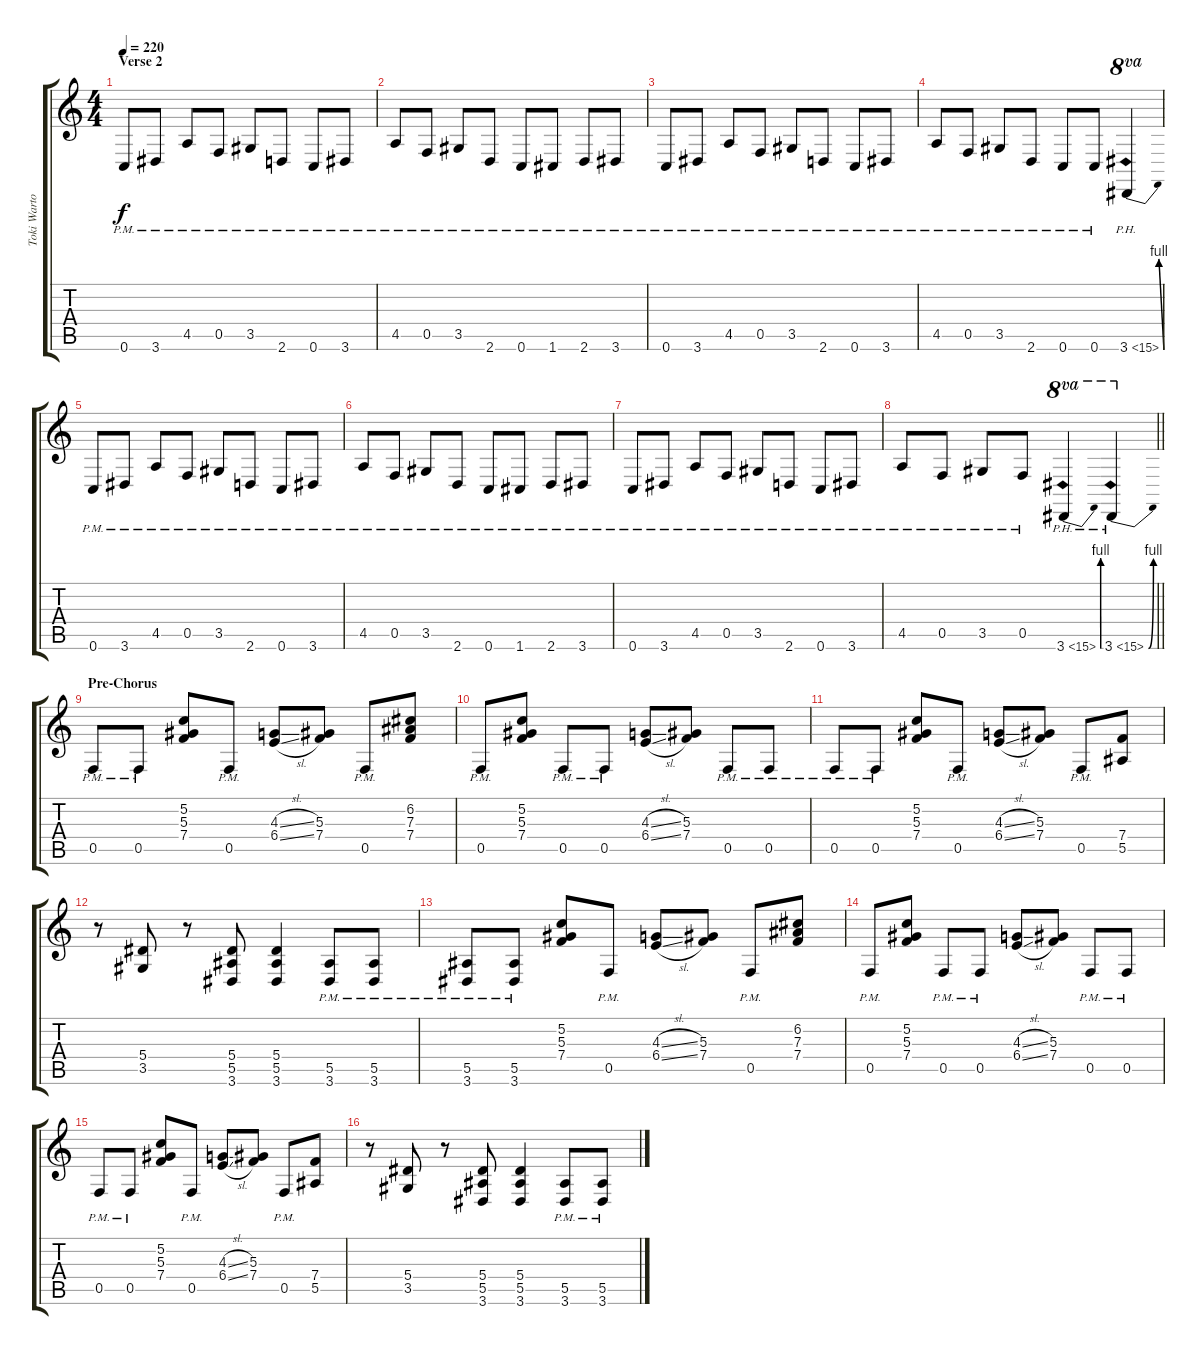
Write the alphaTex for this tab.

\track ("Toki Wartooth (Rhythm Guitar)" "Toki Warto") {instrument distortionguitar}
\staff {score tabs}
\tuning (C4 G3 Eb3 Bb2 F2 C2) {hide}
\ts (4 4)
\section ("" "Verse 2")
\tempo 220
\clef g2
\ks c
0.6{pm}.8{dy f} 3.6{pm}.8 4.5{pm}.8 0.5{pm}.8 3.5{pm}.8 2.6{pm}.8 0.6{pm}.8 3.6{pm}.8 |
4.5{pm}.8 0.5{pm}.8 3.5{pm}.8 2.6{pm}.8 0.6{pm}.8 1.6{pm}.8 2.6{pm}.8 3.6{pm}.8 |
0.6{pm}.8 3.6{pm}.8 4.5{pm}.8 0.5{pm}.8 3.5{pm}.8 2.6{pm}.8 0.6{pm}.8 3.6{pm}.8 |
4.5{pm}.8 0.5{pm}.8 3.5{pm}.8 2.6{pm}.8 0.6{pm}.8 0.6{pm}.8 3.6{be (bend 0 0 60 4) ph 12}.4{ot 8va} |
0.6{pm}.8 3.6{pm}.8 4.5{pm}.8 0.5{pm}.8 3.5{pm}.8 2.6{pm}.8 0.6{pm}.8 3.6{pm}.8 |
4.5{pm}.8 0.5{pm}.8 3.5{pm}.8 2.6{pm}.8 0.6{pm}.8 1.6{pm}.8 2.6{pm}.8 3.6{pm}.8 |
0.6{pm}.8 3.6{pm}.8 4.5{pm}.8 0.5{pm}.8 3.5{pm}.8 2.6{pm}.8 0.6{pm}.8 3.6{pm}.8 |
\barLineRight lightlight
4.5{pm}.8 0.5{pm}.8 3.5{pm}.8 0.5{pm}.8 3.6{be (bend 0 0 60 4) ph 12}.4{ot 8va} 3.6{be (bend 0 0 60 4) ph 12}.4{ot 8va} |
\section ("" "Pre-Chorus")
0.5{pm}.8 0.5{pm}.8 (5.2 5.3 7.4).8 0.5{pm}.8 (4.3{sl} 6.4{sl}).8 (5.3 7.4).8 0.5{pm}.8 (6.2 7.3 7.4).8 |
0.5{pm}.8 (5.2 5.3 7.4).8 0.5{pm}.8 0.5{pm}.8 (4.3{sl} 6.4{sl}).8 (5.3 7.4).8 0.5{pm}.8 0.5{pm}.8 |
0.5{pm}.8 0.5{pm}.8 (5.2 5.3 7.4).8 0.5{pm}.8 (4.3{sl} 6.4{sl}).8 (5.3 7.4).8 0.5{pm}.8 (7.4 5.5).8 |
r.8 (5.4 3.5).8 r.8 (5.4 5.5 3.6).8 (5.4 5.5 3.6).4 (5.5{pm} 3.6{pm}).8 (5.5{pm} 3.6{pm}).8 |
(5.5{pm} 3.6{pm}).8 (5.5{pm} 3.6{pm}).8 (5.2 5.3 7.4).8 0.5{pm}.8 (4.3{sl} 6.4{sl}).8 (5.3 7.4).8 0.5{pm}.8 (6.2 7.3 7.4).8 |
0.5{pm}.8 (5.2 5.3 7.4).8 0.5{pm}.8 0.5{pm}.8 (4.3{sl} 6.4{sl}).8 (5.3 7.4).8 0.5{pm}.8 0.5{pm}.8 |
0.5{pm}.8 0.5{pm}.8 (5.2 5.3 7.4).8 0.5{pm}.8 (4.3{sl} 6.4{sl}).8 (5.3 7.4).8 0.5{pm}.8 (7.4 5.5).8 |
r.8 (5.4 3.5).8 r.8 (5.4 5.5 3.6).8 (5.4 5.5 3.6).4 (5.5{pm} 3.6{pm}).8 (5.5{pm} 3.6{pm}).8
